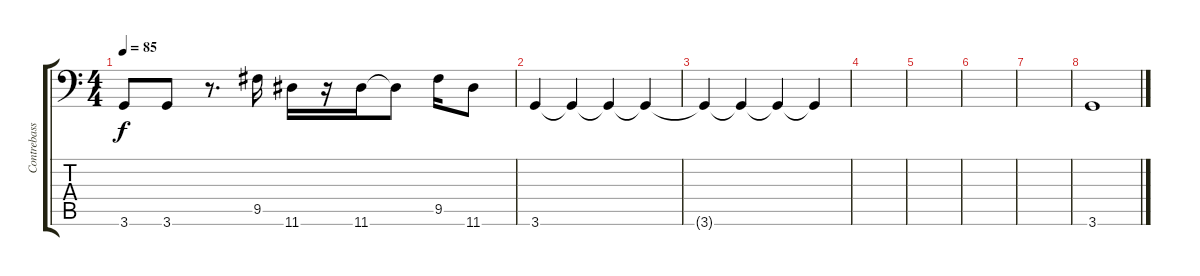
\track ("Contrebasse" "Contrebass") {instrument acousticbass}
\staff {score tabs}
\tuning (E4 B3 G3 D3 A1 E1) {hide}
\ts (4 4)
\tempo 85
\clef f4
\ks c
3.6.8{dy f} 3.6.8 r.8{d} 9.5.16 11.6.16 r.16 11.6.16 11.6{t}.8 9.5.16 11.6.8 |
3.6.4 3.6{t}.4{volume 13} 3.6{t}.4{volume 11} 3.6{t}.4{volume 10} |
3.6{t}.4{volume 8} 3.6{t}.4{volume 7} 3.6{t}.4{volume 6} 3.6{t}.4{volume 5} |
|
|
|
|
3.6.1
